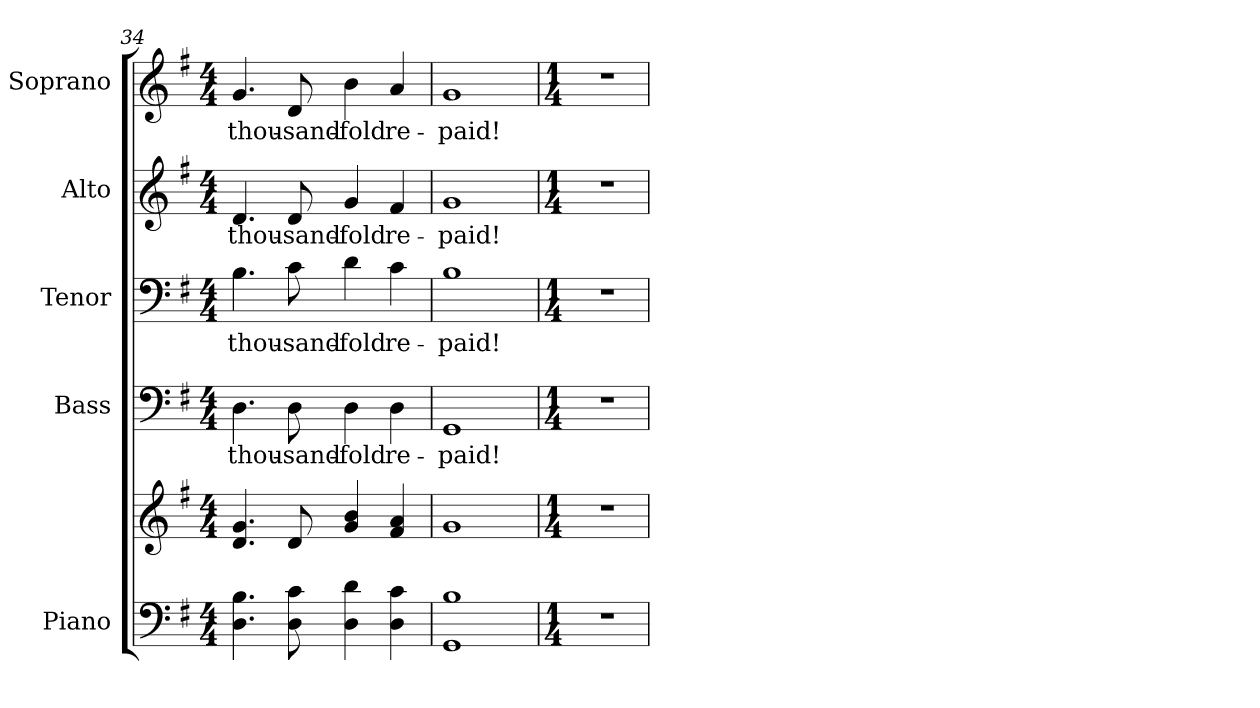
**kern	**kern	**kern	**text	**kern	**text	**kern	**text	**kern	**text
*part5	*part5	*part4	*part4	*part3	*part3	*part2	*part2	*part1	*part1
*staff6	*staff5	*staff4	*staff4	*staff3	*staff3	*staff2	*staff2	*staff1	*staff1
*I"Piano	*	*I"Bass	*	*I"Tenor	*	*I"Alto	*	*I"Soprano	*
*I'Pno.	*	*I'B.	*	*I'T.	*	*I'A.	*	*I'S.	*
!!LO:PB:g=z
*clefF4	*clefG2	*clefF4	*	*clefF4	*	*clefG2	*	*clefG2	*
*k[f#]	*k[f#]	*k[f#]	*	*k[f#]	*	*k[f#]	*	*k[f#]	*
*G:	*G:	*G:	*	*G:	*	*G:	*	*G:	*
*M4/4	*M4/4	*M4/4	*	*M4/4	*	*M4/4	*	*M4/4	*
=34	=34	=34	=34	=34	=34	=34	=34	=34	=34
!	!	!	!LO:LY:b:color=#000000	!	!	!	!	!	!
!	!	!	!	!	!LO:LY:b:color=#000000	!	!	!	!
!	!	!	!	!	!	!	!LO:LY:b:color=#000000	!	!
!	!	!	!	!	!	!	!	!	!LO:LY:b:color=#000000
4.Di\ 4.Bi	4.di/ 4.gi	4.Di\	thou-	4.Bi\	thou-	4.di/	thou-	4.gi/	thou-
!	!	!	!LO:LY:b:color=#000000	!	!	!	!	!	!
!	!	!	!	!	!LO:LY:b:color=#000000	!	!	!	!
!	!	!	!	!	!	!	!LO:LY:b:color=#000000	!	!
!	!	!	!	!	!	!	!	!	!LO:LY:b:color=#000000
8Di\ 8ci	8di/	8Di\	-sand-	8ci\	-sand-	8di/	-sand-	8di/	-sand-
!	!	!	!LO:LY:b:color=#000000	!	!	!	!	!	!
!	!	!	!	!	!LO:LY:b:color=#000000	!	!	!	!
!	!	!	!	!	!	!	!LO:LY:b:color=#000000	!	!
!	!	!	!	!	!	!	!	!	!LO:LY:b:color=#000000
4Di\ 4di	4gi/ 4bi	4Di\	-fold	4di\	-fold	4gi/	-fold	4bi\	-fold
!	!	!	!LO:LY:b:color=#000000	!	!	!	!	!	!
!	!	!	!	!	!LO:LY:b:color=#000000	!	!	!	!
!	!	!	!	!	!	!	!LO:LY:b:color=#000000	!	!
!	!	!	!	!	!	!	!	!	!LO:LY:b:color=#000000
4Di\ 4ci	4f#i/ 4ai	4Di\	re-	4ci\	re-	4f#i/	re-	4ai/	re-
=35	=35	=35	=35	=35	=35	=35	=35	=35	=35
!	!	!	!LO:LY:b:color=#000000	!	!	!	!	!	!
!	!	!	!	!	!LO:LY:b:color=#000000	!	!	!	!
!	!	!	!	!	!	!	!LO:LY:b:color=#000000	!	!
!	!	!	!	!	!	!	!	!	!LO:LY:b:color=#000000
1GGi 1Bi	1gi	1GGi	-paid!	1Bi	-paid!	1gi	-paid!	1gi	-paid!
!!LO:PB:g=z
=36	=36	=36	=36	=36	=36	=36	=36	=36	=36
*M1/4	*M1/4	*M1/4	*	*M1/4	*	*M1/4	*	*M1/4	*
!LO:N:vis=1	!LO:N:vis=1	!LO:N:vis=1	!	!LO:N:vis=1	!	!LO:N:vis=1	!	!LO:N:vis=1	!
4r	4r	4r	.	4r	.	4r	.	4r	.
=	=	=	=	=	=	=	=	=	=
*-	*-	*-	*-	*-	*-	*-	*-	*-	*-
